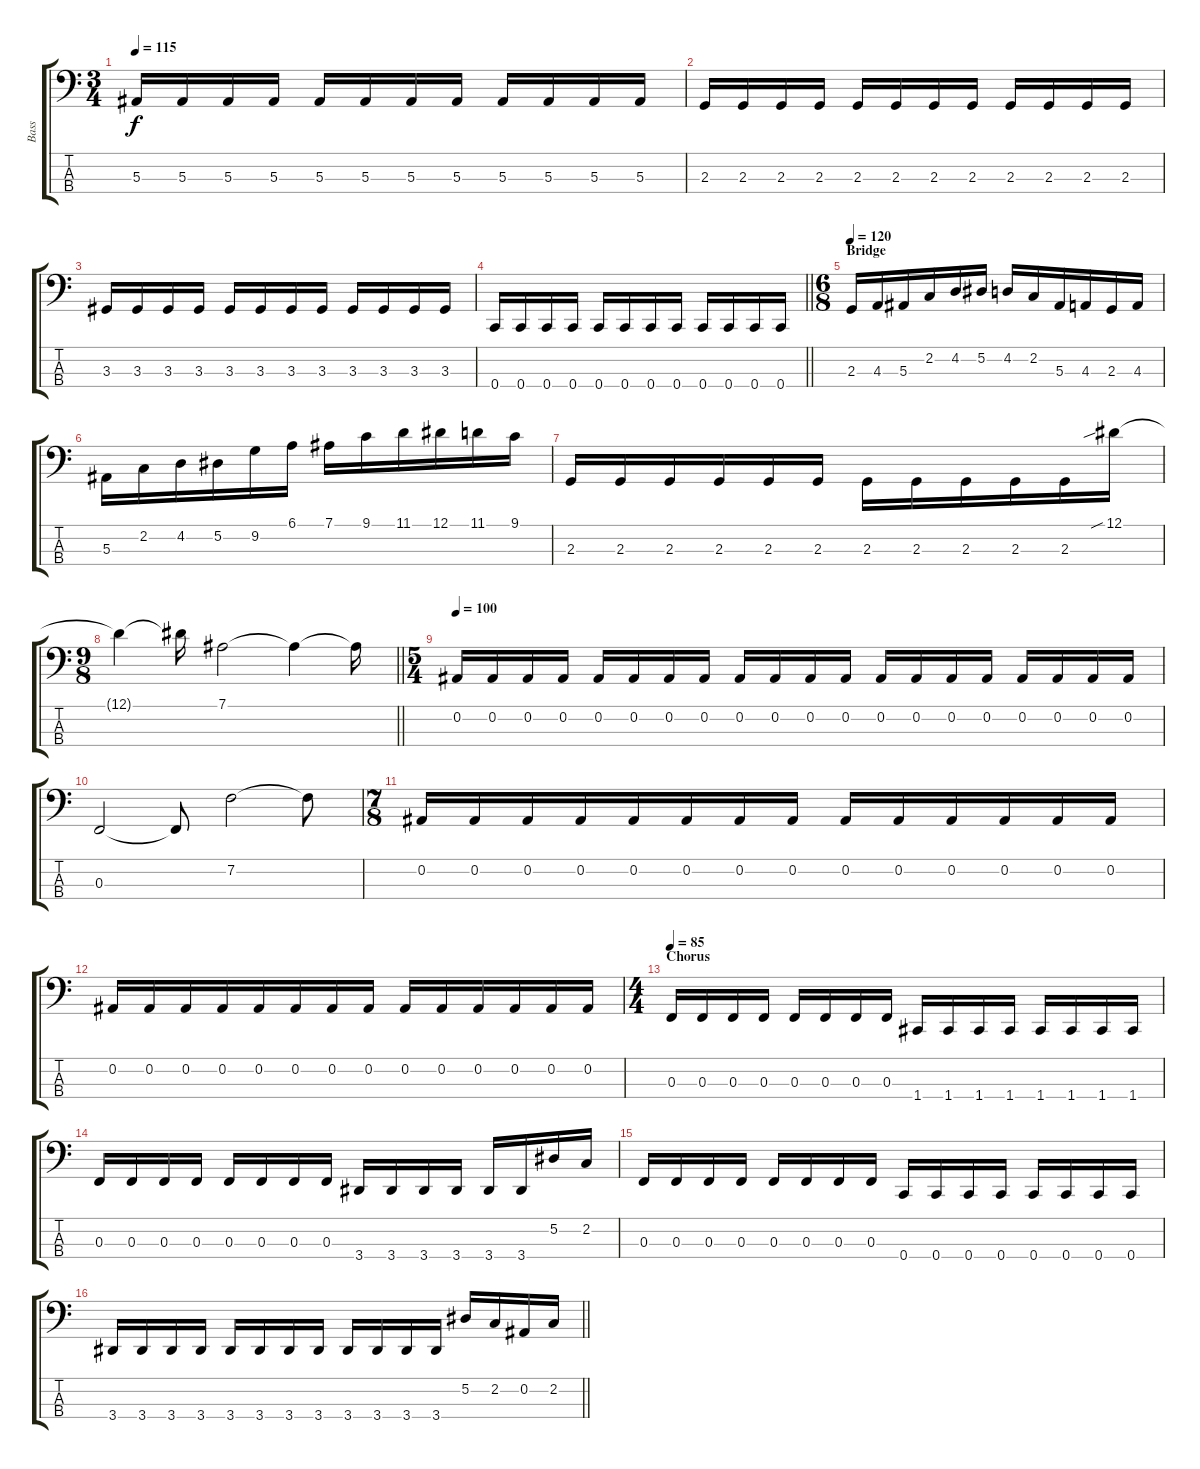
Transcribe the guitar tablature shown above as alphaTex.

\track ("Bass" "Bass") {instrument electricbassfinger}
\staff {score tabs}
\tuning (Eb2 Bb1 F1 C1) {hide}
\ts (3 4)
\tempo 115
\clef f4
\ks c
5.3.16{dy f} 5.3.16 5.3.16 5.3.16 5.3.16 5.3.16 5.3.16 5.3.16 5.3.16 5.3.16 5.3.16 5.3.16 |
2.3.16 2.3.16 2.3.16 2.3.16 2.3.16 2.3.16 2.3.16 2.3.16 2.3.16 2.3.16 2.3.16 2.3.16 |
3.3.16 3.3.16 3.3.16 3.3.16 3.3.16 3.3.16 3.3.16 3.3.16 3.3.16 3.3.16 3.3.16 3.3.16 |
\barLineRight lightlight
0.4.16 0.4.16 0.4.16 0.4.16 0.4.16 0.4.16 0.4.16 0.4.16 0.4.16 0.4.16 0.4.16 0.4.16 |
\ts (6 8)
\section ("" "Bridge")
\tempo 120
2.3.16 4.3.16 5.3.16 2.2.16 4.2.16 5.2.16 4.2.16 2.2.16 5.3.16 4.3.16 2.3.16 4.3.16 |
5.3.16 2.2.16 4.2.16 5.2.16 9.2.16 6.1.16 7.1.16 9.1.16 11.1.16 12.1.16 11.1.16 9.1.16 |
2.3.16 2.3.16 2.3.16 2.3.16 2.3.16 2.3.16 2.3.16 2.3.16 2.3.16 2.3.16 2.3.16 12.1{sib}.16 |
\ts (9 8)
\barLineRight lightlight
12.1{t}.4 12.1{t}.16 7.1.2 7.1{t}.4 7.1{t}.16 |
\ts (5 4)
\tempo 100
0.2.16 0.2.16 0.2.16 0.2.16 0.2.16 0.2.16 0.2.16 0.2.16 0.2.16 0.2.16 0.2.16 0.2.16 0.2.16 0.2.16 0.2.16 0.2.16 0.2.16 0.2.16 0.2.16 0.2.16 |
0.3.2 0.3{t}.8 7.2.2 7.2{t}.8 |
\ts (7 8)
0.2.16 0.2.16 0.2.16 0.2.16 0.2.16 0.2.16 0.2.16 0.2.16 0.2.16 0.2.16 0.2.16 0.2.16 0.2.16 0.2.16 |
0.2.16 0.2.16 0.2.16 0.2.16 0.2.16 0.2.16 0.2.16 0.2.16 0.2.16 0.2.16 0.2.16 0.2.16 0.2.16 0.2.16 |
\ts (4 4)
\section ("" "Chorus")
\tempo 85
0.3.16 0.3.16 0.3.16 0.3.16 0.3.16 0.3.16 0.3.16 0.3.16 1.4.16 1.4.16 1.4.16 1.4.16 1.4.16 1.4.16 1.4.16 1.4.16 |
0.3.16 0.3.16 0.3.16 0.3.16 0.3.16 0.3.16 0.3.16 0.3.16 3.4.16 3.4.16 3.4.16 3.4.16 3.4.16 3.4.16 5.2.16 2.2.16 |
0.3.16 0.3.16 0.3.16 0.3.16 0.3.16 0.3.16 0.3.16 0.3.16 0.4.16 0.4.16 0.4.16 0.4.16 0.4.16 0.4.16 0.4.16 0.4.16 |
\barLineRight lightlight
3.4.16 3.4.16 3.4.16 3.4.16 3.4.16 3.4.16 3.4.16 3.4.16 3.4.16 3.4.16 3.4.16 3.4.16 5.2.16 2.2.16 0.2.16 2.2.16
